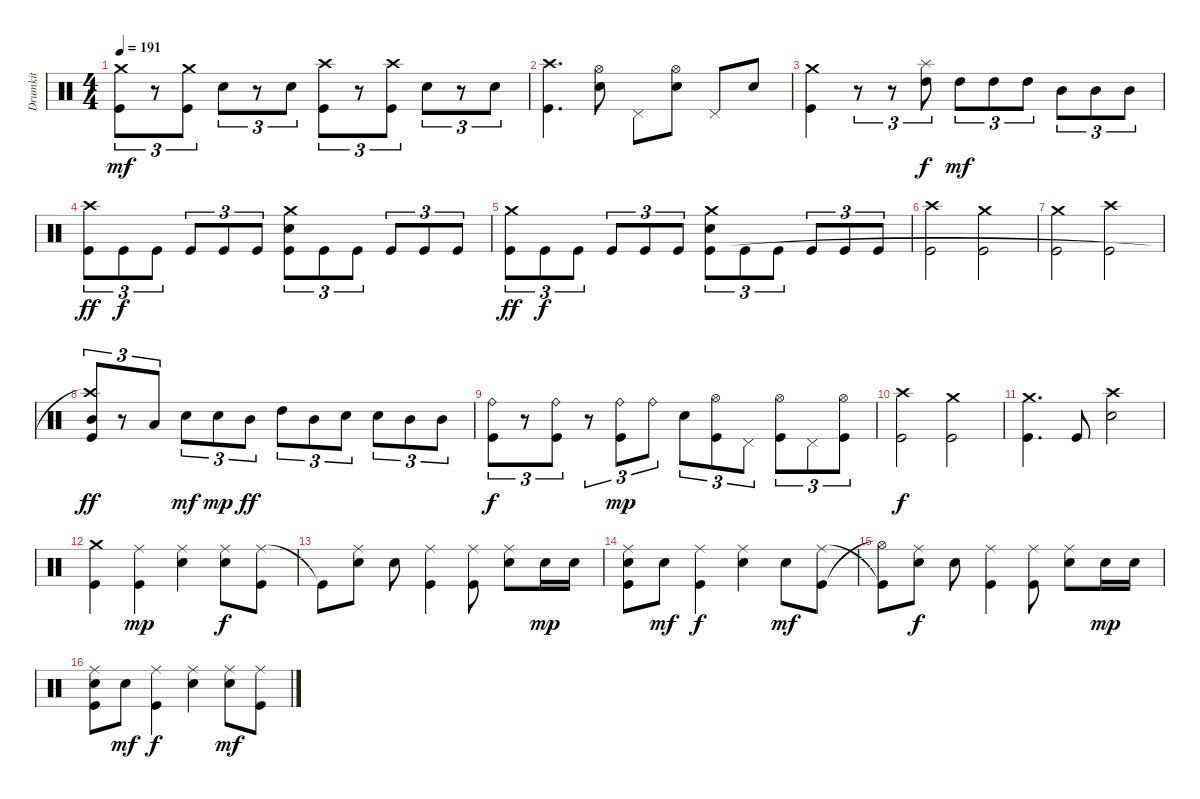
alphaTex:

\track ("Drumkit" "Drumkit") {instrument percussion}
\staff {score}
\articulation defaults
\ts (4 4)
\tempo 191
\clef neutral
\ks c
("Crash medium (hit)" "Kick (hit)").8{tu (3 2) dy mf} r.8{tu (3 2)} ("Crash medium (hit)" "Kick (hit)").8{tu (3 2)} "Snare (hit) 2".8{tu (3 2)} r.8{tu (3 2)} "Snare (hit) 2".8{tu (3 2)} ("Crash high (hit)" "Kick (hit)").8{tu (3 2)} r.8{tu (3 2)} ("Crash high (hit)" "Kick (hit)").8{tu (3 2)} "Snare (hit) 2".8{tu (3 2)} r.8{tu (3 2)} "Snare (hit) 2".8{tu (3 2)} |
("Crash high (hit)" "Kick (hit)").4{d} ("Hi-Hat (open)" "Snare (hit) 2").8 "Pedal Hi-Hat (hit)".8 ("Hi-Hat (open)" "Snare (hit) 2").8 "Pedal Hi-Hat (hit)".8 "Snare (hit) 2".8 |
("Crash medium (hit)" "Kick (hit)").4 r.8{tu (3 2)} r.8{tu (3 2)} ("Splash (hit)" "High Tom (hit)").8{tu (3 2) dy f} "High Tom (hit)".8{tu (3 2) dy mf} "High Tom (hit)".8{tu (3 2)} "High Tom (hit)".8{tu (3 2)} "Mid Tom (hit)".8{tu (3 2)} "Mid Tom (hit)".8{tu (3 2)} "Mid Tom (hit)".8{tu (3 2)} |
("Kick (hit)" "Crash high (hit)").8{tu (3 2) dy ff} "Kick (hit)".8{tu (3 2) dy f} "Kick (hit)".8{tu (3 2)} "Kick (hit)".8{tu (3 2)} "Kick (hit)".8{tu (3 2)} "Kick (hit)".8{tu (3 2)} ("Snare (hit) 2" "Crash medium (hit)" "Kick (hit)").8{tu (3 2)} "Kick (hit)".8{tu (3 2)} "Kick (hit)".8{tu (3 2)} "Kick (hit)".8{tu (3 2)} "Kick (hit)".8{tu (3 2)} "Kick (hit)".8{tu (3 2)} |
("Kick (hit)" "Crash medium (hit)").8{tu (3 2) dy ff} "Kick (hit)".8{tu (3 2) dy f} "Kick (hit)".8{tu (3 2)} "Kick (hit)".8{tu (3 2)} "Kick (hit)".8{tu (3 2)} "Kick (hit)".8{tu (3 2)} ("Snare (hit) 2" "Crash medium (hit)" "Kick (hit)").8{tu (3 2)} "Kick (hit)".8{tu (3 2)} "Kick (hit)".8{tu (3 2)} "Kick (hit)".8{tu (3 2)} "Kick (hit)".8{tu (3 2)} "Kick (hit)".8{tu (3 2)} |
("Kick (hit)" "Crash high (hit)").2 ("Crash medium (hit)" "Kick (hit)").2 |
("Kick (hit)" "Crash medium (hit)").2 ("Crash high (hit)" "Kick (hit)").2 |
("Kick (hit)" "Mid Tom (hit)" "Crash high (hit)"{t}).8{tu (3 2) dy ff} r.8{tu (3 2)} "Low Tom (hit)".8{tu (3 2)} "Snare (hit) 2".8{tu (3 2) dy mf} "Snare (hit) 2".8{tu (3 2) dy mp} "Mid Tom (hit)".8{tu (3 2) dy ff} "High Tom (hit)".8{tu (3 2)} "Mid Tom (hit)".8{tu (3 2)} "Snare (hit) 2".8{tu (3 2)} "Snare (hit) 2".8{tu (3 2)} "Mid Tom (hit)".8{tu (3 2)} "Mid Tom (hit)".8{tu (3 2)} |
("Ride (bell)" "Kick (hit)").8{tu (3 2) dy f} r.8{tu (3 2)} ("Ride (bell)" "Kick (hit)").8{tu (3 2)} r.8{tu (3 2)} ("Ride (bell)" "Kick (hit)").8{tu (3 2) dy mp} "Ride (bell)".8{tu (3 2)} "Snare (hit) 2".8{tu (3 2)} ("Hi-Hat (open)" "Kick (hit)").8{tu (3 2)} "Pedal Hi-Hat (hit)".8{tu (3 2)} ("Hi-Hat (open)" "Kick (hit)").8{tu (3 2)} "Pedal Hi-Hat (hit)".8{tu (3 2)} ("Hi-Hat (open)" "Kick (hit)").8{tu (3 2)} |
("Kick (hit)" "Crash high (hit)").2{dy f} ("Crash medium (hit)" "Kick (hit)").2 |
("Kick (hit)" "Crash medium (hit)").4{d} "Kick (hit)".8 ("Crash high (hit)" "Snare (hit) 2").2 |
("Crash medium (hit)" "Kick (hit)").4 ("Ride (middle)" "Kick (hit)").4{dy mp} ("Ride (middle)" "Snare (hit) 2").4 ("Ride (middle)" "Snare (hit) 2").8{dy f} ("Ride (middle)" "Kick (hit)").8 |
"Kick (hit)"{t}.8 ("Ride (middle)" "Snare (hit) 2").8 "Snare (hit) 2".8 ("Ride (middle)" "Kick (hit)").4 ("Ride (middle)" "Kick (hit)").8 ("Ride (middle)" "Snare (hit) 2").8 "Snare (hit) 2".16{dy mp} "Snare (hit) 2".16 |
("Ride (middle)" "Snare (hit) 2" "Kick (hit)").8 "Snare (hit) 2".8{dy mf} ("Ride (middle)" "Kick (hit)").4{dy f} ("Ride (middle)" "Snare (hit) 2").4 "Snare (hit) 2".8{dy mf} ("Ride (middle)" "Kick (hit)").8 |
("Kick (hit)"{t} "Hi-Hat (open)"{t}).8 ("Ride (middle)" "Snare (hit) 2").8{dy f} "Snare (hit) 2".8 ("Kick (hit)" "Ride (middle)").4 ("Ride (middle)" "Kick (hit)").8 ("Ride (middle)" "Snare (hit) 2").8 "Snare (hit) 2".16{dy mp} "Snare (hit) 2".16 |
("Ride (middle)" "Snare (hit) 2" "Kick (hit)").8 "Snare (hit) 2".8{dy mf} ("Ride (middle)" "Kick (hit)").4{dy f} ("Ride (middle)" "Snare (hit) 2").4 ("Ride (middle)" "Snare (hit) 2").8{dy mf} ("Ride (middle)" "Kick (hit)").8
